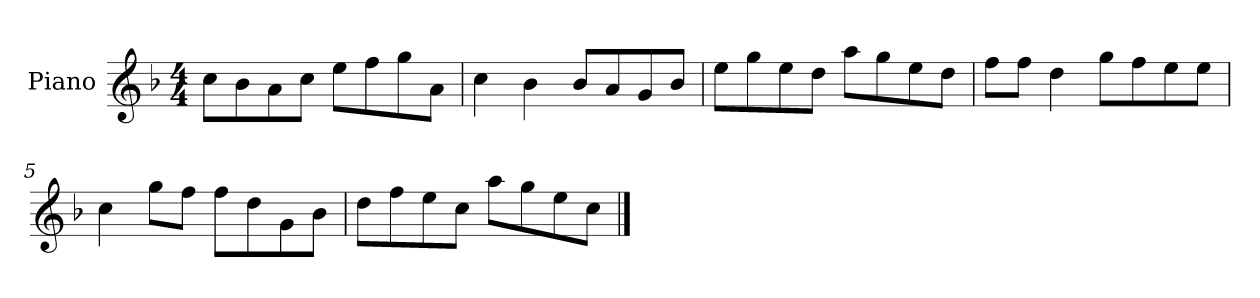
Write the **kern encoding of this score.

**kern
*part1
*staff1
*I"Piano
*I'P-no
*clefG2
*k[b-]
*M4/4
*MM90
=1
8cc\L
8b-\
8a\
8cc\J
8ee\L
8ff\
8gg\
8a\J
=2
4cc\
4b-\
8b-/L
8a/
8g/
8b-/J
=3
8ee\L
8gg\
8ee\
8dd\J
8aa\L
8gg\
8ee\
8dd\J
=4
8ff\L
8ff\J
4dd\
8gg\L
8ff\
8ee\
8ee\J
=5
4cc\
8gg\L
8ff\J
8ff\L
8dd\
8g\
8b-\J
!!LO:LB:g=z
=6
8dd\L
8ff\
8ee\
8cc\J
8aa\L
8gg\
8ee\
8cc\J
==
*-
